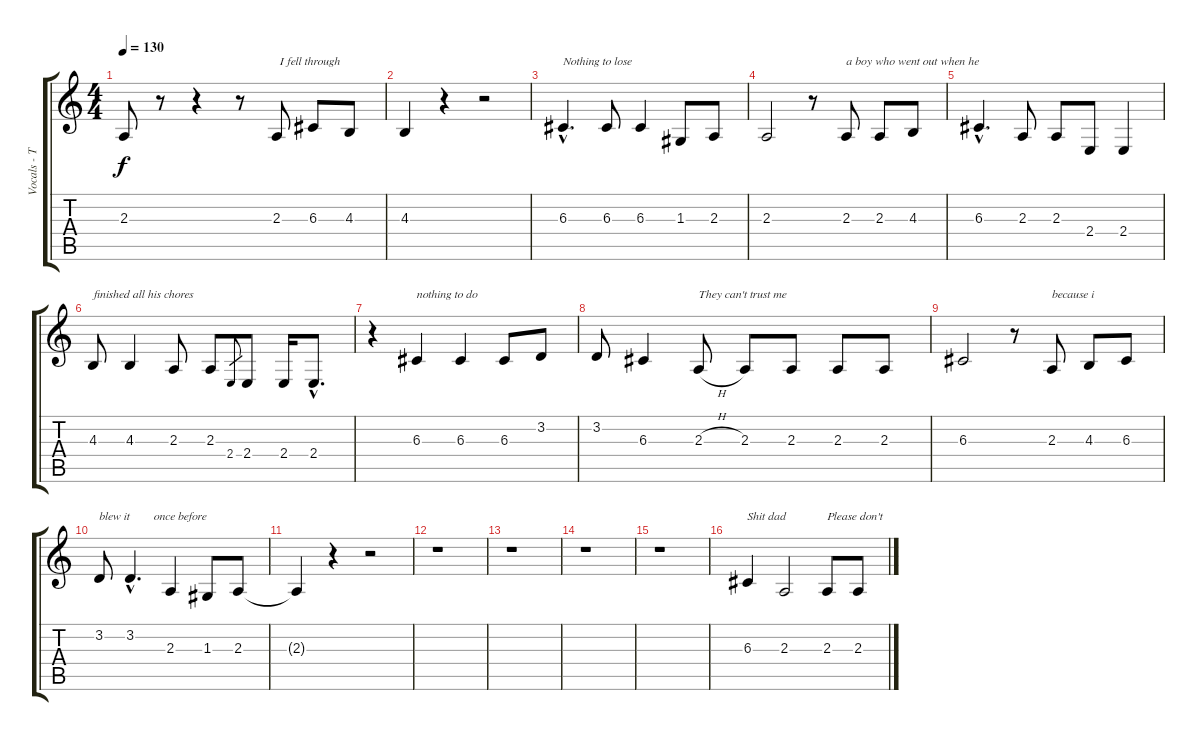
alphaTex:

\track ("Vocals - Tom " "Vocals - T") {instrument tenorsax}
\staff {score tabs}
\tuning (E4 B3 G3 D3 A2 E2) {hide}
\ts (4 4)
\tempo 130
\clef g2
\ks c
2.3.8{dy f} r.8 r.4 r.8 2.3.8{txt " I fell through"} 6.3.8 4.3.8 |
4.3.4 r.4 r.2 |
6.3{hac}.4{d txt "Nothing to lose"} 6.3.8 6.3.4 1.3.8 2.3.8 |
2.3.2 r.8 2.3.8{txt "a boy who went out when he "} 2.3.8 4.3.8 |
6.3{hac}.4{d} 2.3.8 2.3.8 2.4.8 2.4.4 |
4.3.8{txt "finished all his chores"} 4.3.4 2.3.8 2.3.8 2.4.8{gr} 2.4.8 2.4.16 2.4{hac}.8{d} |
r.4 6.3.4{txt "nothing to do"} 6.3.4 6.3.8 3.2.8 |
3.2.8 6.3.4 2.3{h}.8{txt "They can't trust me"} 2.3.8 2.3.8 2.3.8 2.3.8 |
6.3.2 r.8 2.3.8{txt "because i "} 4.3.8 6.3.8 |
3.2.8{txt "blew it        once before"} 3.2{hac}.4{d} 2.3.4 1.3.8 2.3.8 |
2.3{t}.4 r.4 r.2 |
r.1 |
r.1 |
r.1 |
r.1 |
6.3.4{txt "Shit dad"} 2.3.2 2.3.8{txt "Please don't "} 2.3.8
